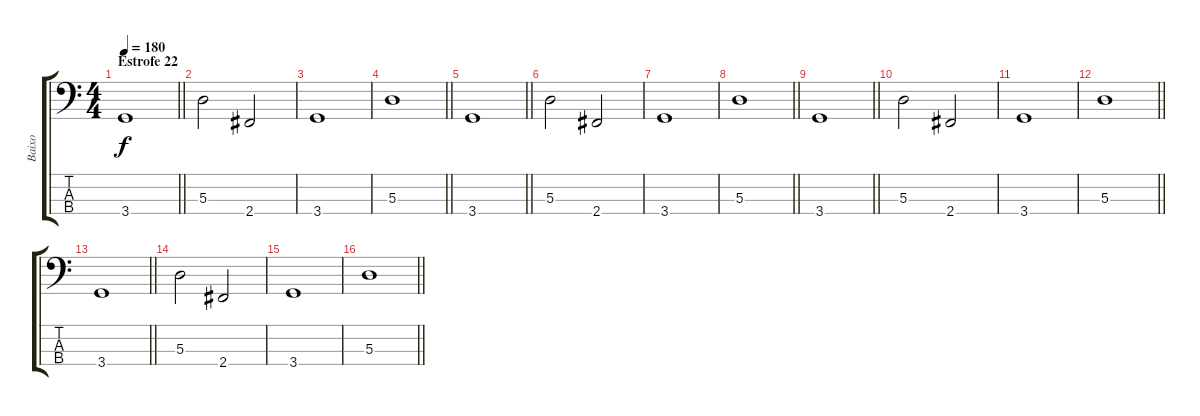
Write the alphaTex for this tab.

\track ("Baixo" "Baixo") {instrument electricbassfinger}
\staff {score tabs}
\tuning (G2 D2 A1 E1) {hide}
\ts (4 4)
\section ("" "Estrofe 22")
\tempo 180
\clef f4
\barLineRight lightlight
\ks c
3.4.1{dy f} |
5.3.2 2.4.2 |
3.4.1 |
\barLineRight lightlight
5.3.1 |
\barLineRight lightlight
3.4.1 |
5.3.2 2.4.2 |
3.4.1 |
\barLineRight lightlight
5.3.1 |
\barLineRight lightlight
3.4.1 |
5.3.2 2.4.2 |
3.4.1 |
\barLineRight lightlight
5.3.1 |
\barLineRight lightlight
3.4.1 |
5.3.2 2.4.2 |
3.4.1 |
\barLineRight lightlight
5.3.1
